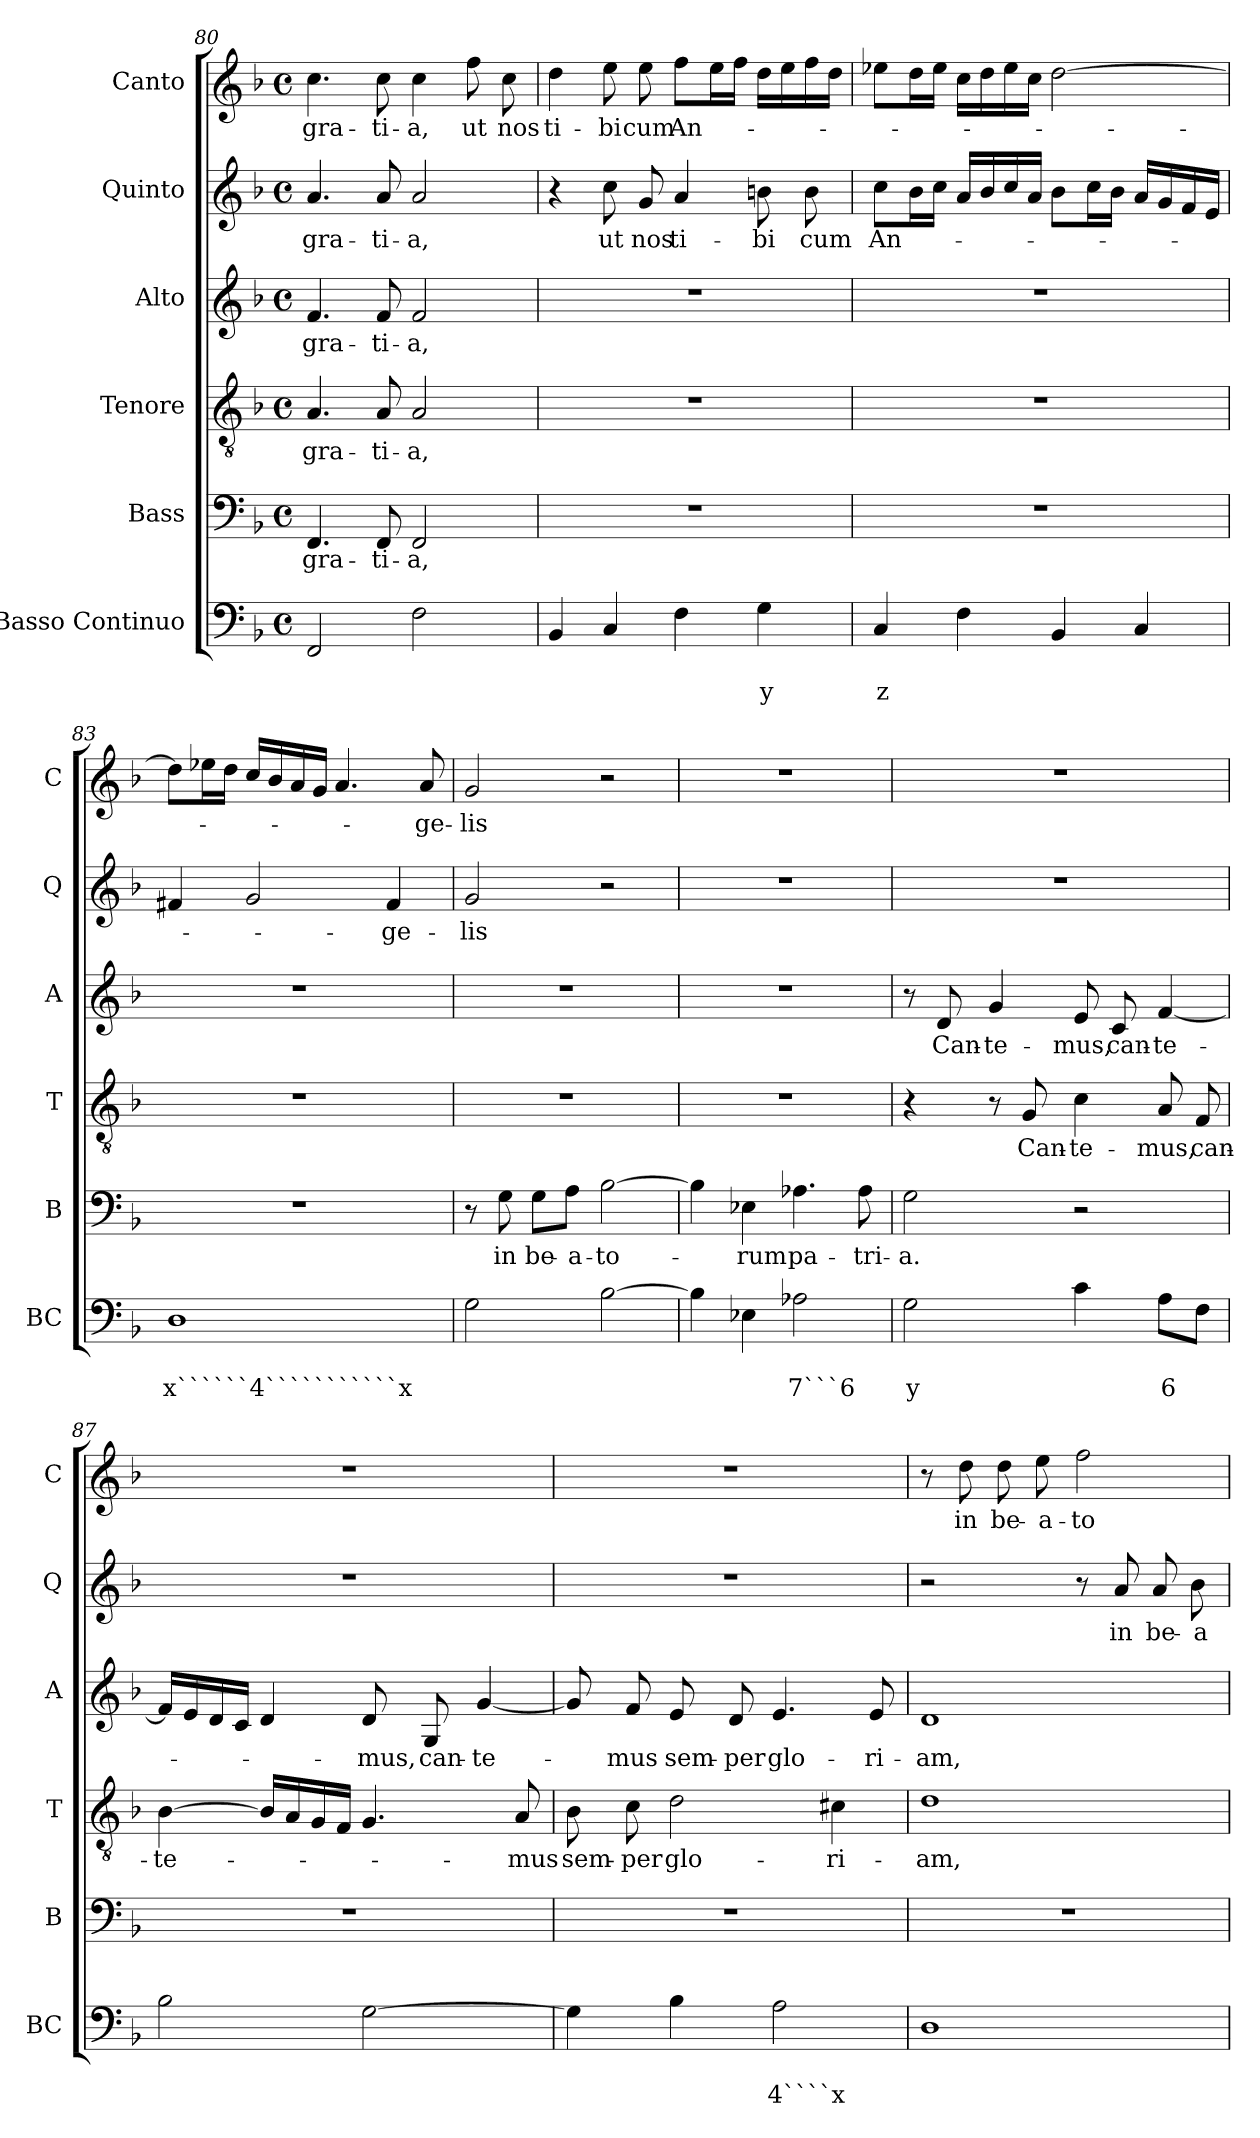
**kern	**text	**text	**kern	**text	**kern	**text	**kern	**text	**kern	**text	**kern	**text
*part6	*part6	*part6	*part5	*part5	*part4	*part4	*part3	*part3	*part2	*part2	*part1	*part1
*staff6	*staff6	*staff6	*staff5	*staff5	*staff4	*staff4	*staff3	*staff3	*staff2	*staff2	*staff1	*staff1
*I"Basso Continuo	*	*	*I"Bass	*	*I"Tenore	*	*I"Alto	*	*I"Quinto	*	*I"Canto	*
*I'BC	*	*	*I'B	*	*I'T	*	*I'A	*	*I'Q	*	*I'C	*
!!LO:LB:g=z
*clefF4	*	*	*clefF4	*	*clefGv2	*	*clefG2	*	*clefG2	*	*clefG2	*
*k[b-]	*	*	*k[b-]	*	*k[b-]	*	*k[b-]	*	*k[b-]	*	*k[b-]	*
*F:	*	*	*F:	*	*F:	*	*F:	*	*F:	*	*F:	*
*M4/4	*	*	*M4/4	*	*M4/4	*	*M4/4	*	*M4/4	*	*M4/4	*
*met(c)	*	*	*met(c)	*	*met(c)	*	*met(c)	*	*met(c)	*	*met(c)	*
=80	=80	=80	=80	=80	=80	=80	=80	=80	=80	=80	=80	=80
!	!	!	!	!LO:LY:b	!	!LO:LY:b	!	!LO:LY:b	!	!LO:LY:b	!	!LO:LY:b
2FF/	.	.	4.FF/	gra-	4.A/	gra-	4.f/	gra-	4.a/	gra-	4.cc\	gra-
!	!	!	!	!LO:LY:b	!	!LO:LY:b	!	!LO:LY:b	!	!LO:LY:b	!	!LO:LY:b
.	.	.	8FF/	-ti-	8A/	-ti-	8f/	-ti-	8a/	-ti-	8cc\	-ti-
!	!	!	!	!LO:LY:b	!	!LO:LY:b	!	!LO:LY:b	!	!LO:LY:b	!	!LO:LY:b
2F\	.	.	2FF/	-a,	2A/	-a,	2f/	-a,	2a/	-a,	4cc\	-a,
!	!	!	!	!	!	!	!	!	!	!	!	!LO:LY:b
.	.	.	.	.	.	.	.	.	.	.	8ff\	ut
!	!	!	!	!	!	!	!	!	!	!	!	!LO:LY:b
.	.	.	.	.	.	.	.	.	.	.	8cc\	nos
=81	=81	=81	=81	=81	=81	=81	=81	=81	=81	=81	=81	=81
!	!	!	!	!	!	!	!	!	!	!	!	!LO:LY:b
4BB-/	.	.	1r	.	1r	.	1r	.	4r	.	4dd\	ti-
!	!	!	!	!	!	!	!	!	!	!LO:LY:b	!	!LO:LY:b
4C/	.	.	.	.	.	.	.	.	8cc\	ut	8ee\	-bi
!	!	!	!	!	!	!	!	!	!	!LO:LY:b	!	!LO:LY:b
.	.	.	.	.	.	.	.	.	8g/	nos	8ee\	cum
!	!	!	!	!	!	!	!	!	!	!LO:LY:b	!	!LO:LY:b
4F\	.	.	.	.	.	.	.	.	4a/	ti-	8ff\L	An-
.	.	.	.	.	.	.	.	.	.	.	16ee\L	.
.	.	.	.	.	.	.	.	.	.	.	16ff\JJ	.
!	!	!LO:LY:b	!	!	!	!	!	!	!	!LO:LY:b	!	!
4G\	.	y	.	.	.	.	.	.	8bn\	-bi	16dd\LL	.
.	.	.	.	.	.	.	.	.	.	.	16ee\	.
!	!	!	!	!	!	!	!	!	!	!LO:LY:b	!	!
.	.	.	.	.	.	.	.	.	8b\	cum	16ff\	.
.	.	.	.	.	.	.	.	.	.	.	16dd\JJ	.
=82	=82	=82	=82	=82	=82	=82	=82	=82	=82	=82	=82	=82
!	!	!LO:LY:b	!	!	!	!	!	!	!	!LO:LY:b	!	!
4C/	.	z	1r	.	1r	.	1r	.	8cc\L	An-	8ee-X\L	.
.	.	.	.	.	.	.	.	.	16b-\L	.	16dd\L	.
.	.	.	.	.	.	.	.	.	16cc\JJ	.	16ee-\JJ	.
4F\	.	.	.	.	.	.	.	.	16a/LL	.	16cc\LL	.
.	.	.	.	.	.	.	.	.	16b-/	.	16dd\	.
.	.	.	.	.	.	.	.	.	16cc/	.	16ee-\	.
.	.	.	.	.	.	.	.	.	16a/JJ	.	16cc\JJ	.
4BB-/	.	.	.	.	.	.	.	.	8b-\L	.	[2dd\	.
.	.	.	.	.	.	.	.	.	16cc\L	.	.	.
.	.	.	.	.	.	.	.	.	16b-\JJ	.	.	.
4C/	.	.	.	.	.	.	.	.	16a/LL	.	.	.
.	.	.	.	.	.	.	.	.	16g/	.	.	.
.	.	.	.	.	.	.	.	.	16f/	.	.	.
.	.	.	.	.	.	.	.	.	16e/JJ	.	.	.
=83	=83	=83	=83	=83	=83	=83	=83	=83	=83	=83	=83	=83
!	!	!LO:LY:b	!	!	!	!	!	!	!	!	!	!
1D	.	x``````4```````````x	1r	.	1r	.	1r	.	4f#X/	.	8dd\L]	.
.	.	.	.	.	.	.	.	.	.	.	16ee-X\L	.
.	.	.	.	.	.	.	.	.	.	.	16dd\JJ	.
.	.	.	.	.	.	.	.	.	2g/	.	16cc/LL	.
.	.	.	.	.	.	.	.	.	.	.	16b-/	.
.	.	.	.	.	.	.	.	.	.	.	16a/	.
.	.	.	.	.	.	.	.	.	.	.	16g/JJ	.
.	.	.	.	.	.	.	.	.	.	.	4.a/	.
!	!	!	!	!	!	!	!	!	!	!LO:LY:b	!	!
.	.	.	.	.	.	.	.	.	4f#/	-ge-	.	.
!	!	!	!	!	!	!	!	!	!	!	!	!LO:LY:b
.	.	.	.	.	.	.	.	.	.	.	8a/	-ge-
!!LO:PB:g=z
=84	=84	=84	=84	=84	=84	=84	=84	=84	=84	=84	=84	=84
!	!	!	!	!	!	!	!	!	!	!LO:LY:b	!	!LO:LY:b
2G\	.	.	8r	.	1r	.	1r	.	2g/	-lis	2g/	-lis
!	!	!	!	!LO:LY:b	!	!	!	!	!	!	!	!
.	.	.	8G\	in	.	.	.	.	.	.	.	.
!	!	!	!	!LO:LY:b	!	!	!	!	!	!	!	!
.	.	.	8G\L	be-	.	.	.	.	.	.	.	.
!	!	!	!	!LO:LY:b	!	!	!	!	!	!	!	!
.	.	.	8A\J	-a-	.	.	.	.	.	.	.	.
!	!	!	!	!LO:LY:b	!	!	!	!	!	!	!	!
[2B-\	.	.	[2B-\	-to-	.	.	.	.	2r	.	2r	.
=85	=85	=85	=85	=85	=85	=85	=85	=85	=85	=85	=85	=85
4B-\]	.	.	4B-\]	.	1r	.	1r	.	1r	.	1r	.
!	!	!	!	!LO:LY:b	!	!	!	!	!	!	!	!
4E-X\	.	.	4E-X\	-rum	.	.	.	.	.	.	.	.
!	!	!LO:LY:b	!	!LO:LY:b	!	!	!	!	!	!	!	!
2A-X\	.	7```6	4.A-X\	pa-	.	.	.	.	.	.	.	.
!	!	!	!	!LO:LY:b	!	!	!	!	!	!	!	!
.	.	.	8A-\	-tri-	.	.	.	.	.	.	.	.
=86	=86	=86	=86	=86	=86	=86	=86	=86	=86	=86	=86	=86
!	!	!LO:LY:b	!	!LO:LY:b	!	!	!	!	!	!	!	!
2G\	.	y	2G\	-a.	4r	.	8r	.	1r	.	1r	.
!	!	!	!	!	!	!	!	!LO:LY:b	!	!	!	!
.	.	.	.	.	.	.	8d/	Can-	.	.	.	.
!	!	!	!	!	!	!	!	!LO:LY:b	!	!	!	!
.	.	.	.	.	8r	.	4g/	-te-	.	.	.	.
!	!	!	!	!	!	!LO:LY:b	!	!	!	!	!	!
.	.	.	.	.	8G/	Can-	.	.	.	.	.	.
!	!	!	!	!	!	!LO:LY:b	!	!LO:LY:b	!	!	!	!
4c\	.	.	2r	.	4c\	-te-	8e/	-mus,	.	.	.	.
!	!	!	!	!	!	!	!	!LO:LY:b	!	!	!	!
.	.	.	.	.	.	.	8c/	can-	.	.	.	.
!	!	!LO:LY:b	!	!	!	!LO:LY:b	!	!LO:LY:b	!	!	!	!
8A\L	.	6	.	.	8A/	-mus,	[4f/	-te-	.	.	.	.
!	!	!	!	!	!	!LO:LY:b	!	!	!	!	!	!
8F\J	.	.	.	.	8F/	can-	.	.	.	.	.	.
=87	=87	=87	=87	=87	=87	=87	=87	=87	=87	=87	=87	=87
!	!	!	!	!	!	!LO:LY:b	!	!	!	!	!	!
2B-\	.	.	1r	.	[4B-\	-te-	16f/LL]	.	1r	.	1r	.
.	.	.	.	.	.	.	16e/	.	.	.	.	.
.	.	.	.	.	.	.	16d/	.	.	.	.	.
.	.	.	.	.	.	.	16c/JJ	.	.	.	.	.
.	.	.	.	.	16B-/LL]	.	4d/	.	.	.	.	.
.	.	.	.	.	16A/	.	.	.	.	.	.	.
.	.	.	.	.	16G/	.	.	.	.	.	.	.
.	.	.	.	.	16F/JJ	.	.	.	.	.	.	.
!	!	!	!	!	!	!	!	!LO:LY:b	!	!	!	!
[2G\	.	.	.	.	4.G/	.	8d/	-mus,	.	.	.	.
!	!	!	!	!	!	!	!	!LO:LY:b	!	!	!	!
.	.	.	.	.	.	.	8G/	can-	.	.	.	.
!	!	!	!	!	!	!	!	!LO:LY:b	!	!	!	!
.	.	.	.	.	.	.	[4g/	-te-	.	.	.	.
!	!	!	!	!	!	!LO:LY:b	!	!	!	!	!	!
.	.	.	.	.	8A/	-mus	.	.	.	.	.	.
=88	=88	=88	=88	=88	=88	=88	=88	=88	=88	=88	=88	=88
!	!	!	!	!	!	!LO:LY:b	!	!	!	!	!	!
4G\]	.	.	1r	.	8B-\	sem-	8g/]	.	1r	.	1r	.
!	!	!	!	!	!	!LO:LY:b	!	!LO:LY:b	!	!	!	!
.	.	.	.	.	8c\	-per	8f/	-mus	.	.	.	.
!	!	!	!	!	!	!LO:LY:b	!	!LO:LY:b	!	!	!	!
4B-\	.	.	.	.	2d\	glo-	8e/	sem-	.	.	.	.
!	!	!	!	!	!	!	!	!LO:LY:b	!	!	!	!
.	.	.	.	.	.	.	8d/	-per	.	.	.	.
!	!	!LO:LY:b	!	!	!	!	!	!LO:LY:b	!	!	!	!
2A\	.	4````x	.	.	.	.	4.e/	glo-	.	.	.	.
!	!	!	!	!	!	!LO:LY:b	!	!	!	!	!	!
.	.	.	.	.	4c#X\	-ri-	.	.	.	.	.	.
!	!	!	!	!	!	!	!	!LO:LY:b	!	!	!	!
.	.	.	.	.	.	.	8e/	-ri-	.	.	.	.
!!LO:LB:g=z
=89	=89	=89	=89	=89	=89	=89	=89	=89	=89	=89	=89	=89
!	!	!	!	!	!	!LO:LY:b	!	!LO:LY:b	!	!	!	!
1D	.	.	1r	.	1d	-am,	1d	-am,	2r	.	8r	.
!	!	!	!	!	!	!	!	!	!	!	!	!LO:LY:b
.	.	.	.	.	.	.	.	.	.	.	8dd\	in
!	!	!	!	!	!	!	!	!	!	!	!	!LO:LY:b
.	.	.	.	.	.	.	.	.	.	.	8dd\	be-
!	!	!	!	!	!	!	!	!	!	!	!	!LO:LY:b
.	.	.	.	.	.	.	.	.	.	.	8ee\	-a-
!	!	!	!	!	!	!	!	!	!	!	!	!LO:LY:b
.	.	.	.	.	.	.	.	.	8r	.	2ff\	-to-
!	!	!	!	!	!	!	!	!	!	!LO:LY:b	!	!
.	.	.	.	.	.	.	.	.	8a/	in	.	.
!	!	!	!	!	!	!	!	!	!	!LO:LY:b	!	!
.	.	.	.	.	.	.	.	.	8a/	be-	.	.
!	!	!	!	!	!	!	!	!	!	!LO:LY:b	!	!
.	.	.	.	.	.	.	.	.	8b-\	-a-	.	.
=	=	=	=	=	=	=	=	=	=	=	=	=
*-	*-	*-	*-	*-	*-	*-	*-	*-	*-	*-	*-	*-
